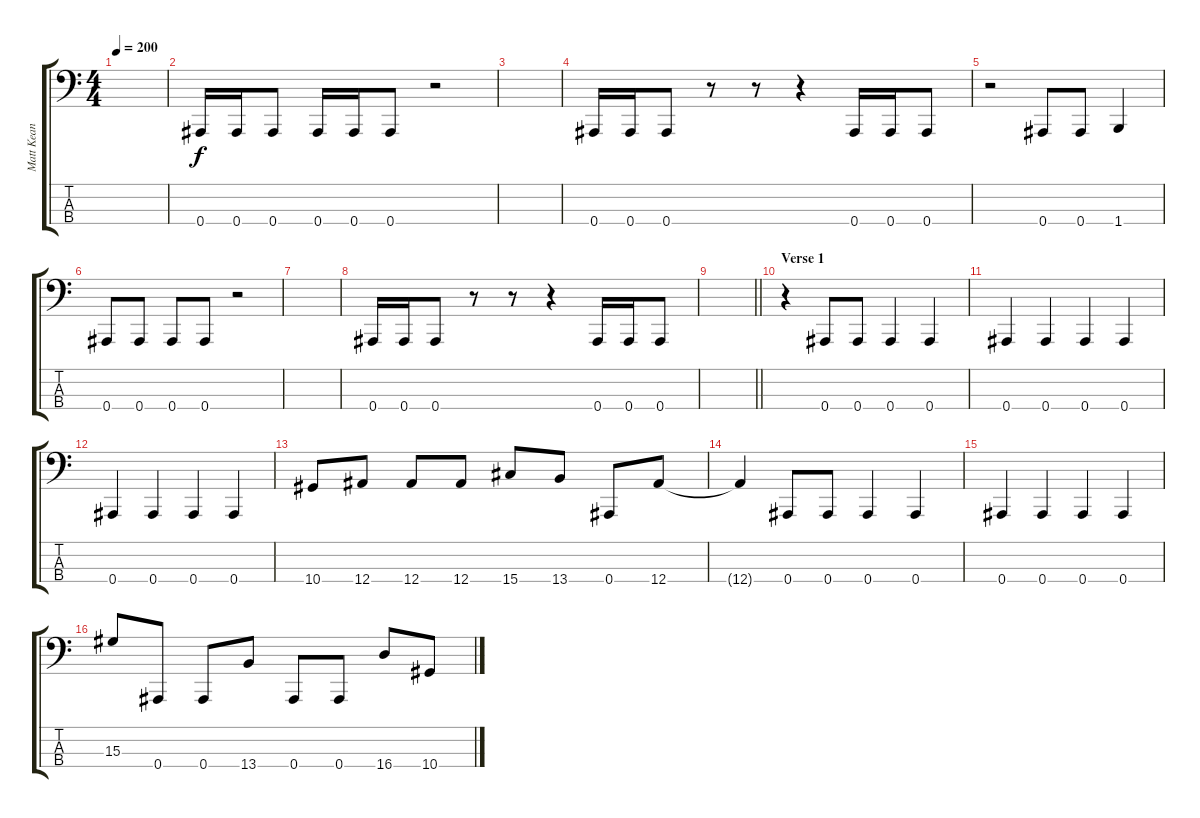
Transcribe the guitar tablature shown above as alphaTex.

\track ("Matt Kean" "Matt Kean") {instrument electricbasspick}
\staff {score tabs}
\tuning (Eb2 Bb1 F1 Bb0) {hide}
\ts (4 4)
\tempo 200
\clef f4
\ks c
|
0.4.16 0.4.16 0.4.8 0.4.16 0.4.16 0.4.8 r.2 |
|
0.4.16 0.4.16 0.4.8 r.8 r.8 r.4 0.4.16 0.4.16 0.4.8 |
r.2 0.4.8 0.4.8 1.4.4 |
0.4.8 0.4.8 0.4.8 0.4.8 r.2 |
|
0.4.16 0.4.16 0.4.8 r.8 r.8 r.4 0.4.16 0.4.16 0.4.8 |
\barLineRight lightlight
|
\section ("" "Verse 1")
r.4 0.4.8 0.4.8 0.4.4 0.4.4 |
0.4.4 0.4.4 0.4.4 0.4.4 |
0.4.4 0.4.4 0.4.4 0.4.4 |
10.4.8 12.4.8 12.4.8 12.4.8 15.4.8 13.4.8 0.4.8 12.4.8 |
12.4{t}.4 0.4.8 0.4.8 0.4.4 0.4.4 |
0.4.4 0.4.4 0.4.4 0.4.4 |
15.3.8 0.4.8 0.4.8 13.4.8 0.4.8 0.4.8 16.4.8 10.4.8
